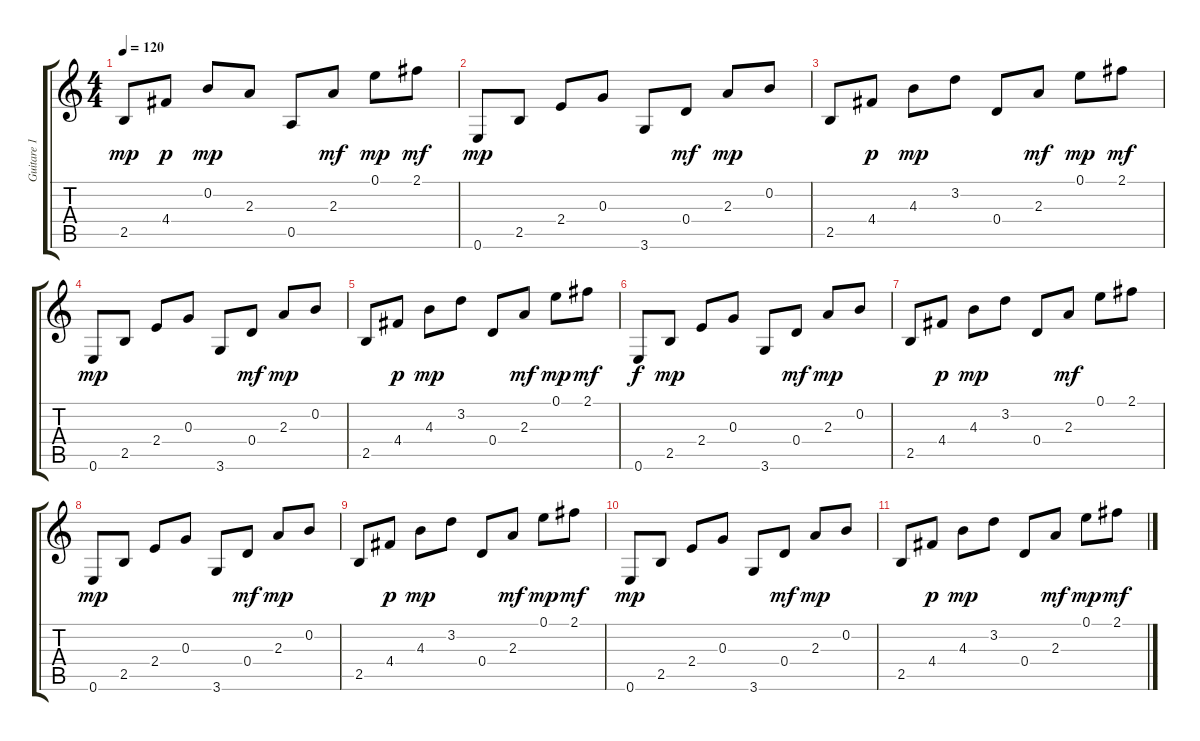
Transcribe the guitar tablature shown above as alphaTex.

\track ("Guitare 1" "Guitare 1") {instrument acousticguitarsteel}
\staff {score tabs}
\tuning (E4 B3 G3 D3 A2 E2) {hide}
\ts (4 4)
\tempo 120
\clef g2
\ks c
2.5.8{dy mp} 4.4.8{dy p} 0.2.8{dy mp} 2.3.8 0.5.8 2.3.8{dy mf} 0.1.8{dy mp} 2.1.8{dy mf} |
0.6.8{dy mp} 2.5.8 2.4.8 0.3.8 3.6.8 0.4.8{dy mf} 2.3.8{dy mp} 0.2.8 |
2.5.8 4.4.8{dy p} 4.3.8{dy mp} 3.2.8 0.4.8 2.3.8{dy mf} 0.1.8{dy mp} 2.1.8{dy mf} |
0.6.8{dy mp} 2.5.8 2.4.8 0.3.8 3.6.8 0.4.8{dy mf} 2.3.8{dy mp} 0.2.8 |
2.5.8 4.4.8{dy p} 4.3.8{dy mp} 3.2.8 0.4.8 2.3.8{dy mf} 0.1.8{dy mp} 2.1.8{dy mf} |
0.6.8{dy f} 2.5.8{dy mp} 2.4.8 0.3.8 3.6.8 0.4.8{dy mf} 2.3.8{dy mp} 0.2.8 |
2.5.8 4.4.8{dy p} 4.3.8{dy mp} 3.2.8 0.4.8 2.3.8{dy mf} 0.1.8 2.1.8 |
0.6.8{dy mp} 2.5.8 2.4.8 0.3.8 3.6.8{volume 3} 0.4.8{dy mf} 2.3.8{dy mp} 0.2.8 |
2.5.8 4.4.8{dy p} 4.3.8{dy mp} 3.2.8 0.4.8 2.3.8{dy mf} 0.1.8{dy mp} 2.1.8{dy mf} |
0.6.8{dy mp} 2.5.8 2.4.8 0.3.8 3.6.8 0.4.8{dy mf} 2.3.8{dy mp} 0.2.8 |
2.5.8 4.4.8{dy p} 4.3.8{dy mp} 3.2.8 0.4.8 2.3.8{dy mf} 0.1.8{dy mp} 2.1.8{dy mf}
